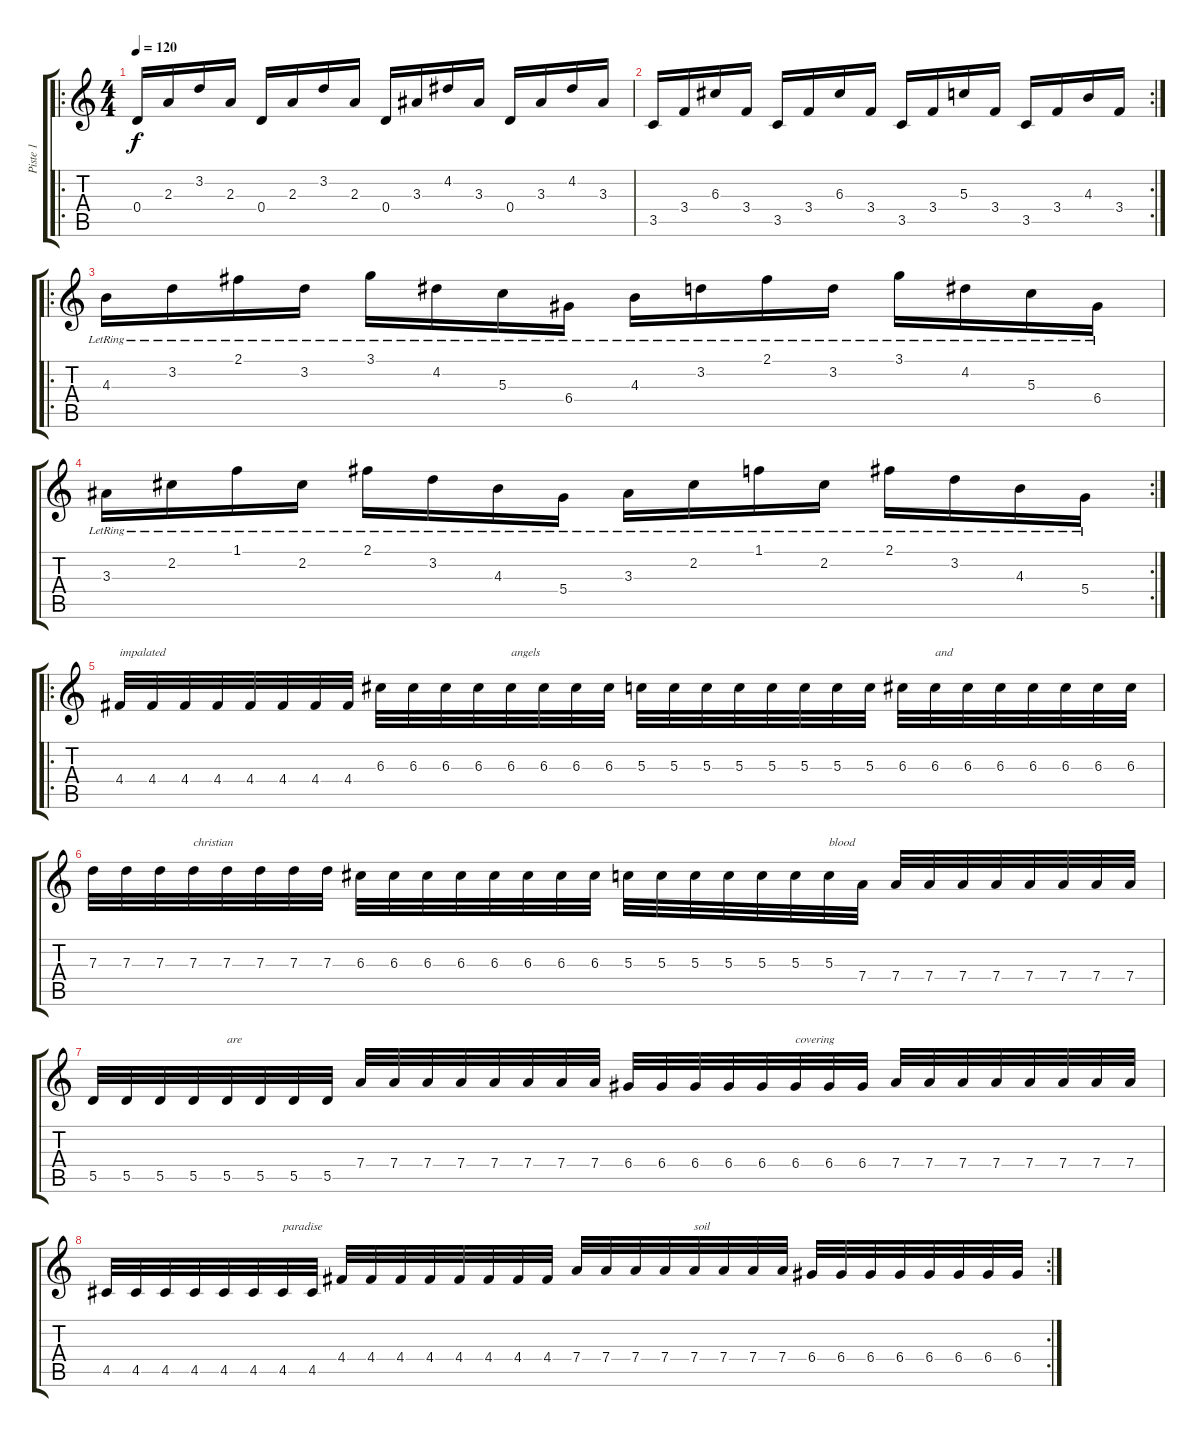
\track ("Piste 1" "Piste 1") {instrument distortionguitar}
\staff {score tabs}
\tuning (E4 B3 G3 D3 A2 E2) {hide}
\ro
\ts (4 4)
\tempo 120
\clef g2
\ks c
0.4.16{dy f} 2.3.16 3.2.16 2.3.16 0.4.16 2.3.16 3.2.16 2.3.16 0.4.16 3.3.16 4.2.16 3.3.16 0.4.16 3.3.16 4.2.16 3.3.16 |
\rc 2
3.5.16 3.4.16 6.3.16 3.4.16 3.5.16 3.4.16 6.3.16 3.4.16 3.5.16 3.4.16 5.3.16 3.4.16 3.5.16 3.4.16 4.3.16 3.4.16 |
\ro
4.3{lr}.16 3.2{lr}.16 2.1{lr}.16 3.2{lr}.16 3.1{lr}.16 4.2{lr}.16 5.3{lr}.16 6.4{lr}.16 4.3{lr}.16 3.2{lr}.16 2.1{lr}.16 3.2{lr}.16 3.1{lr}.16 4.2{lr}.16 5.3{lr}.16 6.4{lr}.16 |
\rc 2
3.3{lr}.16 2.2{lr}.16 1.1{lr}.16 2.2{lr}.16 2.1{lr}.16 3.2{lr}.16 4.3{lr}.16 5.4{lr}.16 3.3{lr}.16 2.2{lr}.16 1.1{lr}.16 2.2{lr}.16 2.1{lr}.16 3.2{lr}.16 4.3{lr}.16 5.4{lr}.16 |
\ro
4.4.32{txt "impalated"} 4.4.32 4.4.32 4.4.32 4.4.32 4.4.32 4.4.32 4.4.32 6.3.32 6.3.32 6.3.32 6.3.32 6.3.32{txt "angels"} 6.3.32 6.3.32 6.3.32 5.3.32 5.3.32 5.3.32 5.3.32 5.3.32 5.3.32 5.3.32 5.3.32 6.3.32 6.3.32{txt "and"} 6.3.32 6.3.32 6.3.32 6.3.32 6.3.32 6.3.32 |
7.3.32 7.3.32 7.3.32 7.3.32{txt "christian"} 7.3.32 7.3.32 7.3.32 7.3.32 6.3.32 6.3.32 6.3.32 6.3.32 6.3.32 6.3.32 6.3.32 6.3.32 5.3.32 5.3.32 5.3.32 5.3.32 5.3.32 5.3.32 5.3.32{txt "blood"} 7.4.32 7.4.32 7.4.32 7.4.32 7.4.32 7.4.32 7.4.32 7.4.32 7.4.32 |
5.5.32 5.5.32 5.5.32 5.5.32 5.5.32{txt "are"} 5.5.32 5.5.32 5.5.32 7.4.32 7.4.32 7.4.32 7.4.32 7.4.32 7.4.32 7.4.32 7.4.32 6.4.32 6.4.32 6.4.32 6.4.32 6.4.32 6.4.32{txt "covering"} 6.4.32 6.4.32 7.4.32 7.4.32 7.4.32 7.4.32 7.4.32 7.4.32 7.4.32 7.4.32 |
\rc 2
4.5.32 4.5.32 4.5.32 4.5.32 4.5.32 4.5.32 4.5.32{txt "paradise"} 4.5.32 4.4.32 4.4.32 4.4.32 4.4.32 4.4.32 4.4.32 4.4.32 4.4.32 7.4.32 7.4.32 7.4.32 7.4.32 7.4.32{txt "soil"} 7.4.32 7.4.32 7.4.32 6.4.32 6.4.32 6.4.32 6.4.32 6.4.32 6.4.32 6.4.32 6.4.32
